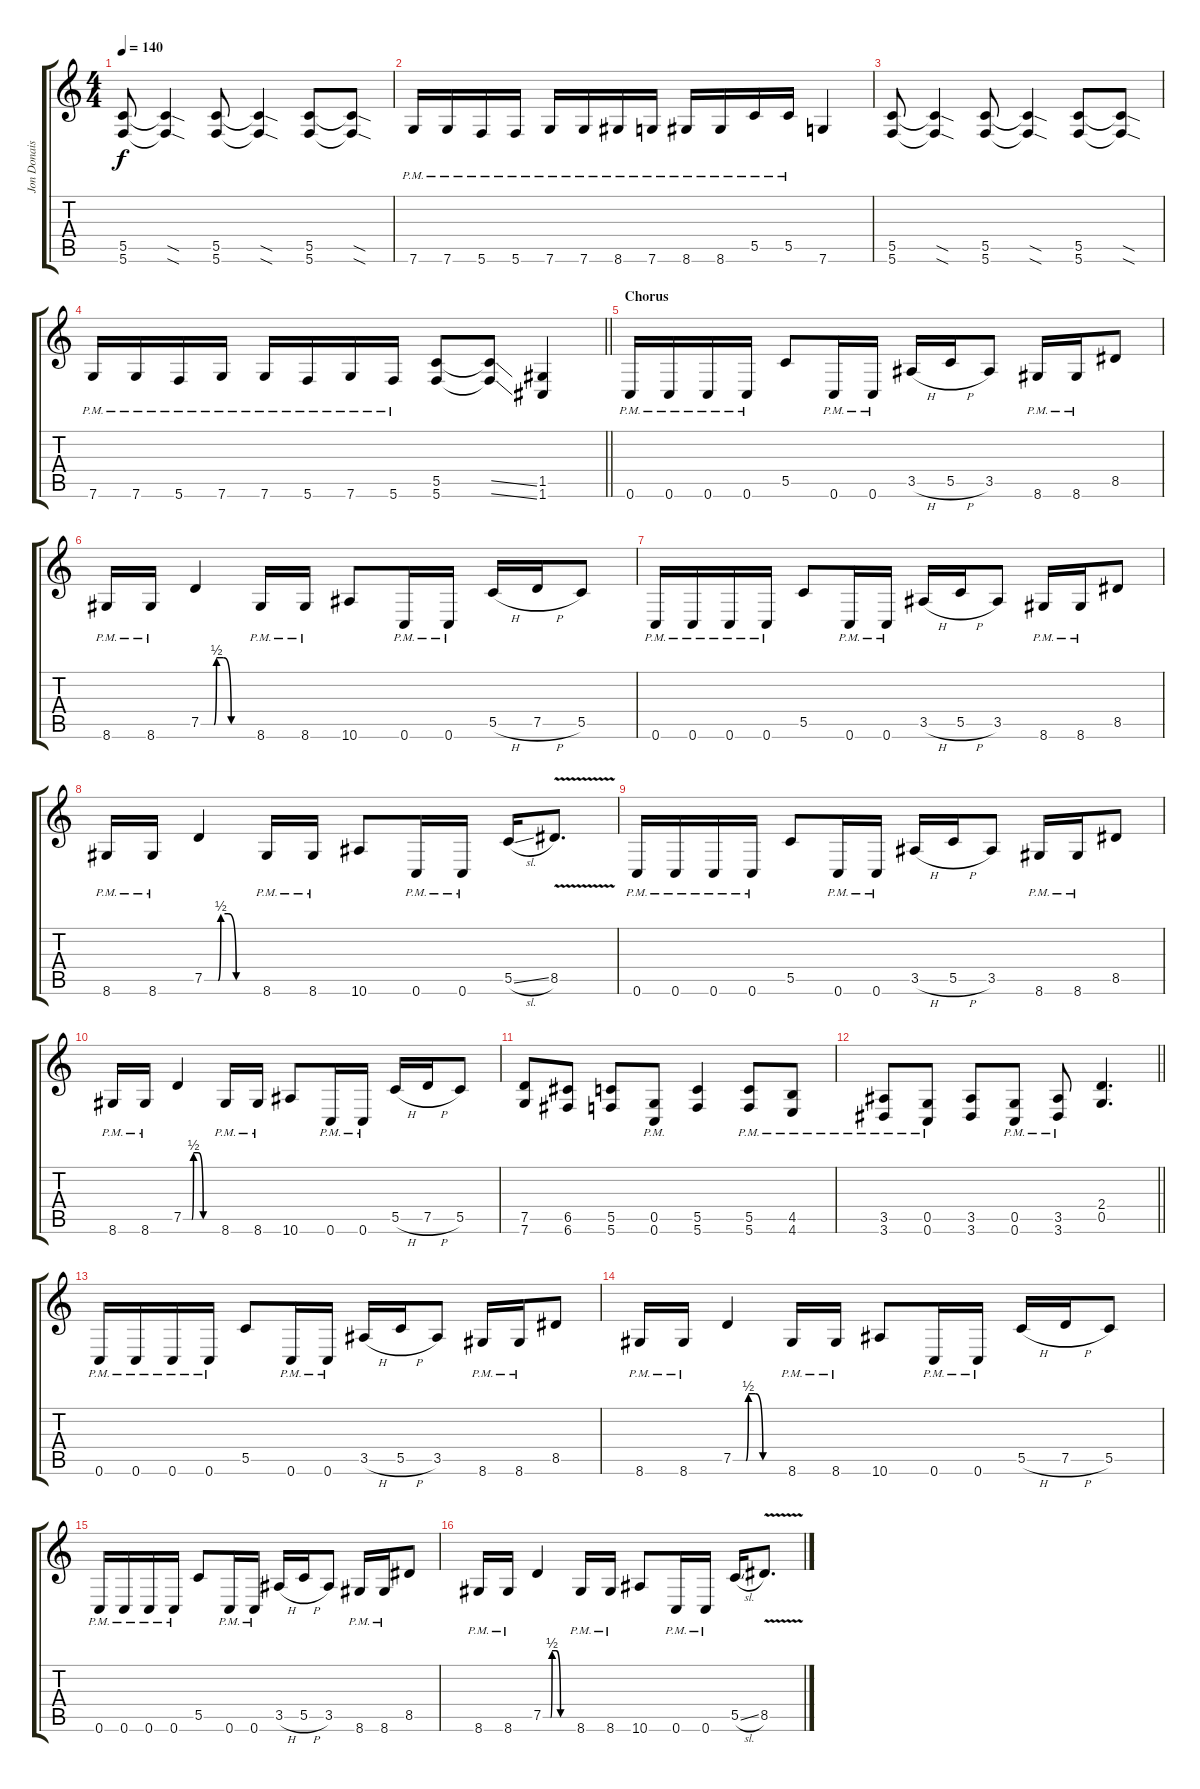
\track ("Jon Donais" "Jon Donais") {instrument distortionguitar}
\staff {score tabs}
\tuning (D4 A3 F3 C3 G2 C2) {hide}
\ts (4 4)
\tempo 140
\clef g2
\ks c
(5.5 5.6).8{dy f} (5.5{sod t} 5.6{sod t}).4 (5.5 5.6).8 (5.5{sod t} 5.6{sod t}).4 (5.5 5.6).8 (5.5{sod t} 5.6{sod t}).8 |
7.6{pm}.16 7.6{pm}.16 5.6{pm}.16 5.6{pm}.16 7.6{pm}.16 7.6{pm}.16 8.6{pm}.16 7.6{pm}.16 8.6{pm}.16 8.6{pm}.16 5.5{pm}.16 5.5{pm}.16 7.6.4 |
(5.5 5.6).8 (5.5{sod t} 5.6{sod t}).4 (5.5 5.6).8 (5.5{sod t} 5.6{sod t}).4 (5.5 5.6).8 (5.5{sod t} 5.6{sod t}).8 |
\barLineRight lightlight
7.6{pm}.16 7.6{pm}.16 5.6{pm}.16 7.6{pm}.16 7.6{pm}.16 5.6{pm}.16 7.6{pm}.16 5.6{pm}.16 (5.5 5.6).8 (5.5{ss t} 5.6{ss t}).8 (1.5 1.6).4 |
\section ("" "Chorus")
0.6{pm}.16 0.6{pm}.16 0.6{pm}.16 0.6{pm}.16 5.5.8 0.6{pm}.16 0.6{pm}.16 3.5{h}.16 5.5{h}.16 3.5.8 8.6{pm}.16 8.6{pm}.16 8.5.8 |
8.6{pm}.16 8.6{pm}.16 7.5{be (custom 0 0 7 0 15 0 18 2 26 2 35 0 60 0)}.4 8.6{pm}.16 8.6{pm}.16 10.6.8 0.6{pm}.16 0.6{pm}.16 5.5{h}.16 7.5{h}.16 5.5.8 |
0.6{pm}.16 0.6{pm}.16 0.6{pm}.16 0.6{pm}.16 5.5.8 0.6{pm}.16 0.6{pm}.16 3.5{h}.16 5.5{h}.16 3.5.8 8.6{pm}.16 8.6{pm}.16 8.5.8 |
8.6{pm}.16 8.6{pm}.16 7.5{be (custom 0 0 7 0 15 0 18 2 26 2 35 0 60 0)}.4 8.6{pm}.16 8.6{pm}.16 10.6.8 0.6{pm}.16 0.6{pm}.16 5.5{sl}.16 8.5{v}.8{d} |
0.6{pm}.16 0.6{pm}.16 0.6{pm}.16 0.6{pm}.16 5.5.8 0.6{pm}.16 0.6{pm}.16 3.5{h}.16 5.5{h}.16 3.5.8 8.6{pm}.16 8.6{pm}.16 8.5.8 |
8.6{pm}.16 8.6{pm}.16 7.5{be (custom 0 0 7 0 15 0 18 2 26 2 35 0 60 0)}.4 8.6{pm}.16 8.6{pm}.16 10.6.8 0.6{pm}.16 0.6{pm}.16 5.5{h}.16 7.5{h}.16 5.5.8 |
(7.5 7.6).8 (6.5 6.6).8 (5.5 5.6).8 (0.5{pm} 0.6{pm}).8 (5.5 5.6).4 (5.5{pm} 5.6{pm}).8 (4.5{pm} 4.6{pm}).8 |
\barLineRight lightlight
(3.5{pm} 3.6{pm}).8 (0.5{pm} 0.6{pm}).8 (3.5 3.6).8 (0.5{pm} 0.6{pm}).8 (3.5{pm} 3.6{pm}).8 (2.4 0.5).4{d} |
0.6{pm}.16 0.6{pm}.16 0.6{pm}.16 0.6{pm}.16 5.5.8 0.6{pm}.16 0.6{pm}.16 3.5{h}.16 5.5{h}.16 3.5.8 8.6{pm}.16 8.6{pm}.16 8.5.8 |
8.6{pm}.16 8.6{pm}.16 7.5{be (custom 0 0 7 0 15 0 18 2 26 2 35 0 60 0)}.4 8.6{pm}.16 8.6{pm}.16 10.6.8 0.6{pm}.16 0.6{pm}.16 5.5{h}.16 7.5{h}.16 5.5.8 |
0.6{pm}.16 0.6{pm}.16 0.6{pm}.16 0.6{pm}.16 5.5.8 0.6{pm}.16 0.6{pm}.16 3.5{h}.16 5.5{h}.16 3.5.8 8.6{pm}.16 8.6{pm}.16 8.5.8 |
8.6{pm}.16 8.6{pm}.16 7.5{be (custom 0 0 7 0 15 0 18 2 26 2 35 0 60 0)}.4 8.6{pm}.16 8.6{pm}.16 10.6.8 0.6{pm}.16 0.6{pm}.16 5.5{sl}.16 8.5{v}.8{d}
